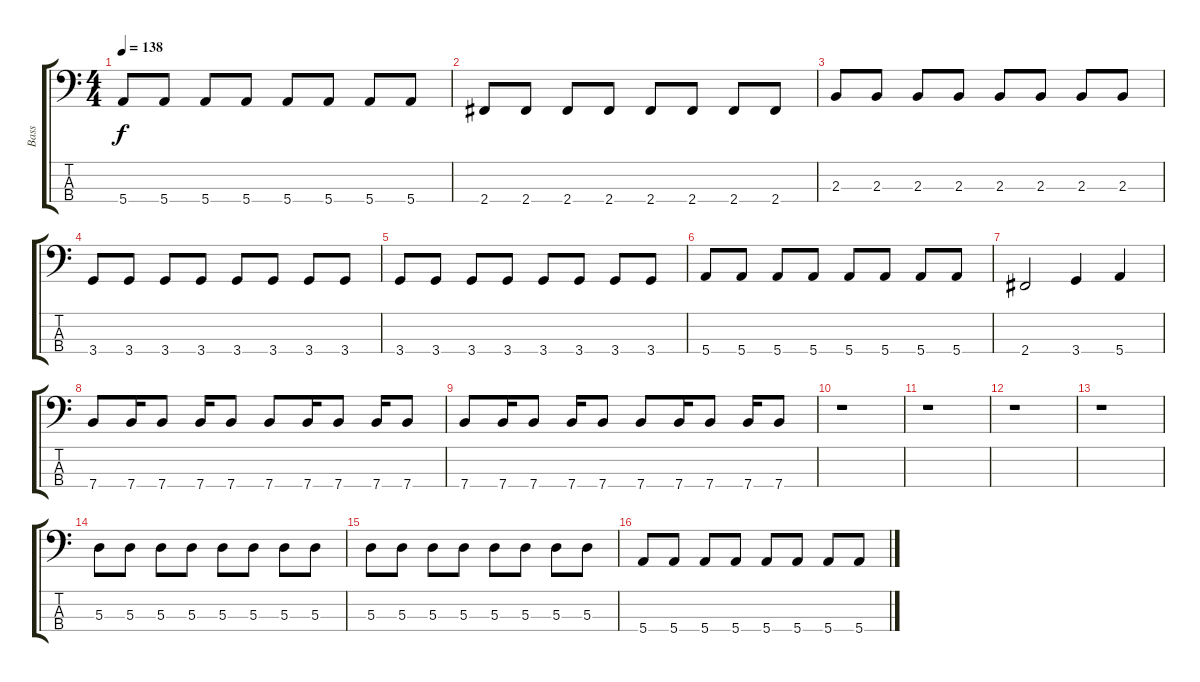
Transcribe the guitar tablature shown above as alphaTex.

\track ("Bass" "Bass") {instrument electricbasspick}
\staff {score tabs}
\tuning (G2 D2 A1 E1) {hide}
\ts (4 4)
\tempo 138
\clef f4
\ks c
5.4.8{dy f} 5.4.8 5.4.8 5.4.8 5.4.8 5.4.8 5.4.8 5.4.8 |
2.4.8 2.4.8 2.4.8 2.4.8 2.4.8 2.4.8 2.4.8 2.4.8 |
2.3.8 2.3.8 2.3.8 2.3.8 2.3.8 2.3.8 2.3.8 2.3.8 |
3.4.8 3.4.8 3.4.8 3.4.8 3.4.8 3.4.8 3.4.8 3.4.8 |
3.4.8 3.4.8 3.4.8 3.4.8 3.4.8 3.4.8 3.4.8 3.4.8 |
5.4.8 5.4.8 5.4.8 5.4.8 5.4.8 5.4.8 5.4.8 5.4.8 |
2.4.2 3.4.4 5.4.4 |
7.4.8 7.4.16 7.4.8 7.4.16 7.4.8 7.4.8 7.4.16 7.4.8 7.4.16 7.4.8 |
7.4.8 7.4.16 7.4.8 7.4.16 7.4.8 7.4.8 7.4.16 7.4.8 7.4.16 7.4.8 |
r.1 |
r.1 |
r.1 |
r.1 |
5.3.8 5.3.8 5.3.8 5.3.8 5.3.8 5.3.8 5.3.8 5.3.8 |
5.3.8 5.3.8 5.3.8 5.3.8 5.3.8 5.3.8 5.3.8 5.3.8 |
5.4.8 5.4.8 5.4.8 5.4.8 5.4.8 5.4.8 5.4.8 5.4.8
